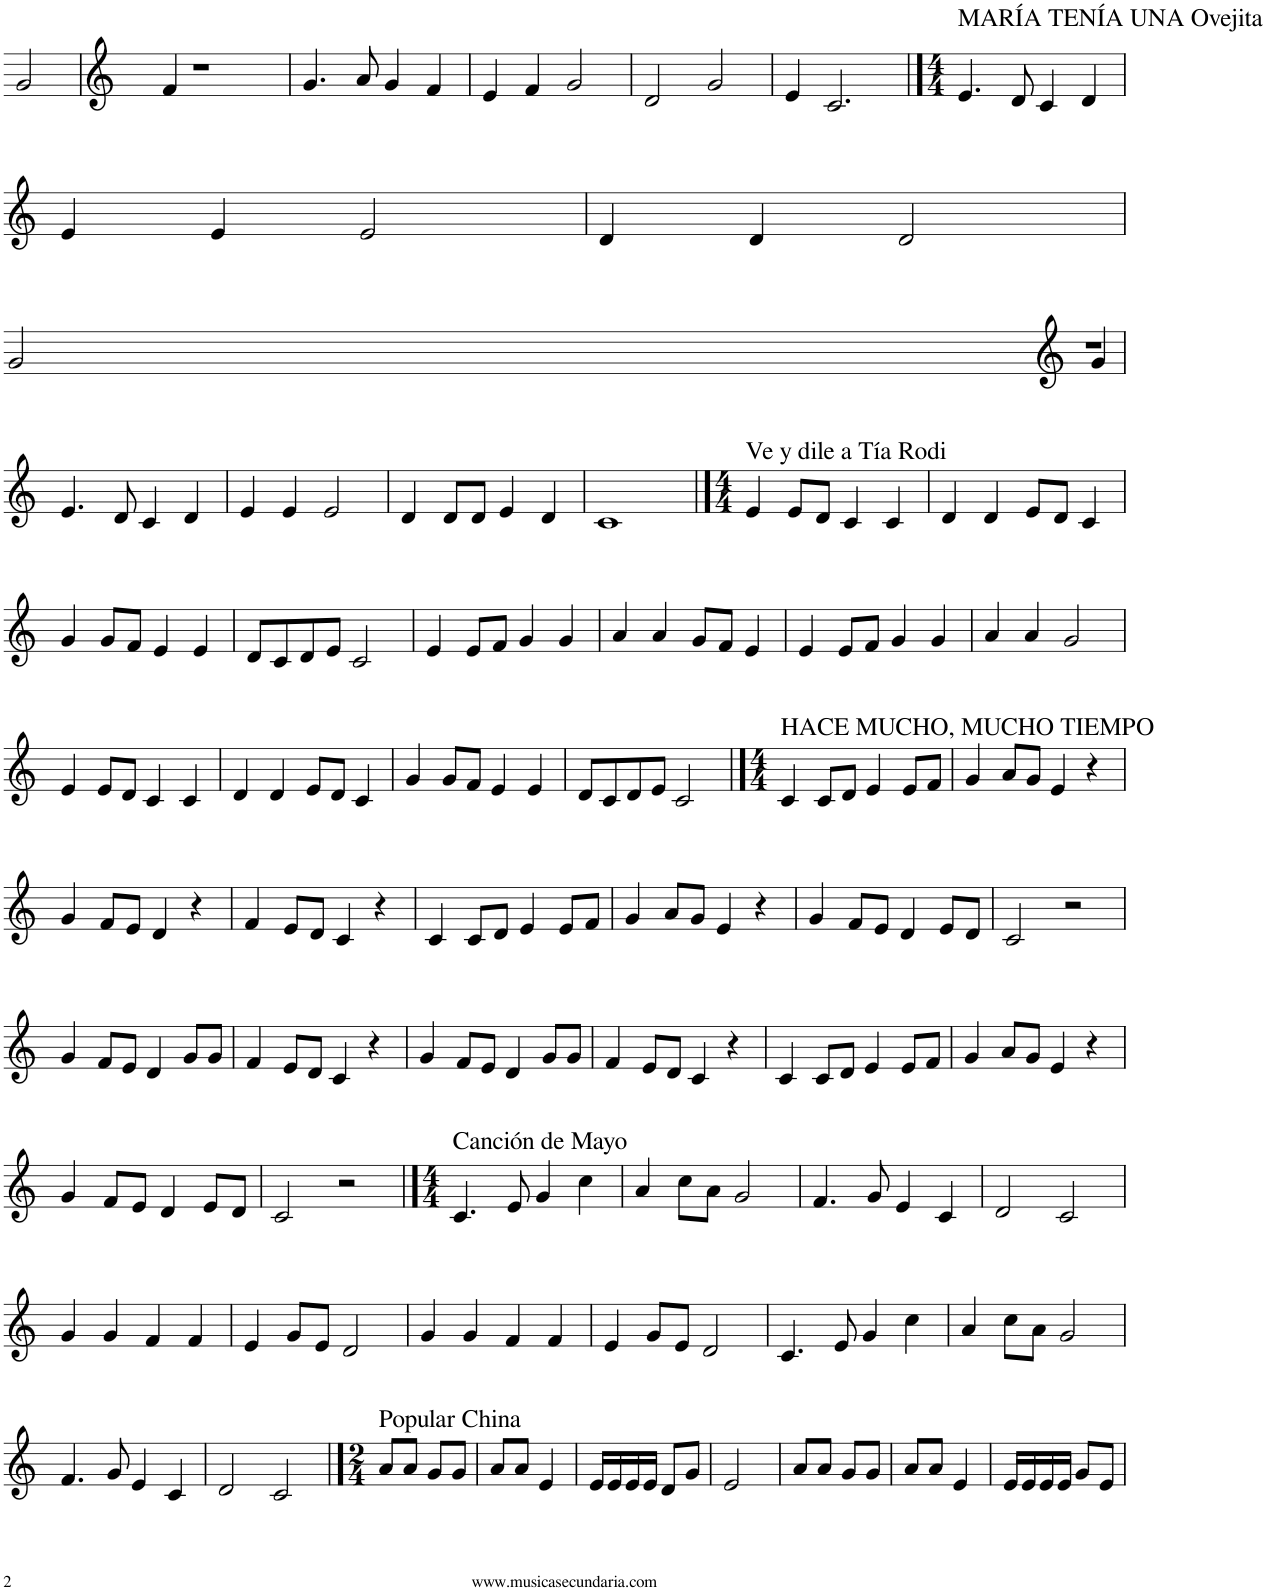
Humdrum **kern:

**kern
*part1
*staff1
*I"Flute
*I'Fl
!!LO:PB:g=z
*clefG2
*k[]
*M4/4
=48
2g/
0000ryy
1r
4f/
=49
4.g/
8a/
4g/
4f/
=50
4e/
4f/
2g/
=51
2d/
2g/
=52
4e/
2.c/
==53
*M4/4
!LO:TX:a:t=MARÍA TENÍA UNA Ovejita
4.e/
8d/
4c/
4d/
!!LO:LB:g=z
=54
4e/
4e/
2e/
=55
4d/
4d/
2d/
!!LO:LB:g=z
=56
2g/
1%30ryy
1r
4g/
!!LO:LB:g=z
=57
4.e/
8d/
4c/
4d/
=58
4e/
4e/
2e/
=59
4d/
8d/L
8d/J
4e/
4d/
=60
1c
==61
*M4/4
!LO:TX:a:t=Ve y dile a Tía Rodi
4e/
8e/L
8d/J
4c/
4c/
=62
4d/
4d/
8e/L
8d/J
4c/
!!LO:LB:g=z
=63
4g/
8g/L
8f/J
4e/
4e/
=64
8d/L
8c/
8d/
8e/J
2c/
=65
4e/
8e/L
8f/J
4g/
4g/
=66
4a/
4a/
8g/L
8f/J
4e/
=67
4e/
8e/L
8f/J
4g/
4g/
=68
4a/
4a/
2g/
!!LO:LB:g=z
=69
4e/
8e/L
8d/J
4c/
4c/
=70
4d/
4d/
8e/L
8d/J
4c/
=71
4g/
8g/L
8f/J
4e/
4e/
=72
8d/L
8c/
8d/
8e/J
2c/
==73
*M4/4
!LO:TX:a:t=HACE MUCHO, MUCHO TIEMPO
4c/
8c/L
8d/J
4e/
8e/L
8f/J
=74
4g/
8a/L
8g/J
4e/
4r
!!LO:LB:g=z
=75
4g/
8f/L
8e/J
4d/
4r
=76
4f/
8e/L
8d/J
4c/
4r
=77
4c/
8c/L
8d/J
4e/
8e/L
8f/J
=78
4g/
8a/L
8g/J
4e/
4r
=79
4g/
8f/L
8e/J
4d/
8e/L
8d/J
=80
2c/
2r
!!LO:LB:g=z
=81
4g/
8f/L
8e/J
4d/
8g/L
8g/J
=82
4f/
8e/L
8d/J
4c/
4r
=83
4g/
8f/L
8e/J
4d/
8g/L
8g/J
=84
4f/
8e/L
8d/J
4c/
4r
=85
4c/
8c/L
8d/J
4e/
8e/L
8f/J
=86
4g/
8a/L
8g/J
4e/
4r
!!LO:LB:g=z
=87
4g/
8f/L
8e/J
4d/
8e/L
8d/J
=88
2c/
2r
==89
*M4/4
!LO:TX:a:t=Canción de Mayo
4.c/
8e/
4g/
4cc\
=90
4a/
8cc\L
8a\J
2g/
=91
4.f/
8g/
4e/
4c/
=92
2d/
2c/
!!LO:LB:g=z
=93
4g/
4g/
4f/
4f/
=94
4e/
8g/L
8e/J
2d/
=95
4g/
4g/
4f/
4f/
=96
4e/
8g/L
8e/J
2d/
=97
4.c/
8e/
4g/
4cc\
=98
4a/
8cc\L
8a\J
2g/
!!LO:LB:g=z
=99
4.f/
8g/
4e/
4c/
=100
2d/
2c/
==101
*M2/4
!LO:TX:a:t=Popular China
8a/L
8a/J
8g/L
8g/J
=102
8a/L
8a/J
4e/
=103
16e/LL
16e/
16e/
16e/JJ
8d/L
8g/J
=104
2e/
=105
8a/L
8a/J
8g/L
8g/J
=106
8a/L
8a/J
4e/
=107
16e/LL
16e/
16e/
16e/JJ
8g/L
8e/J
=
*-
